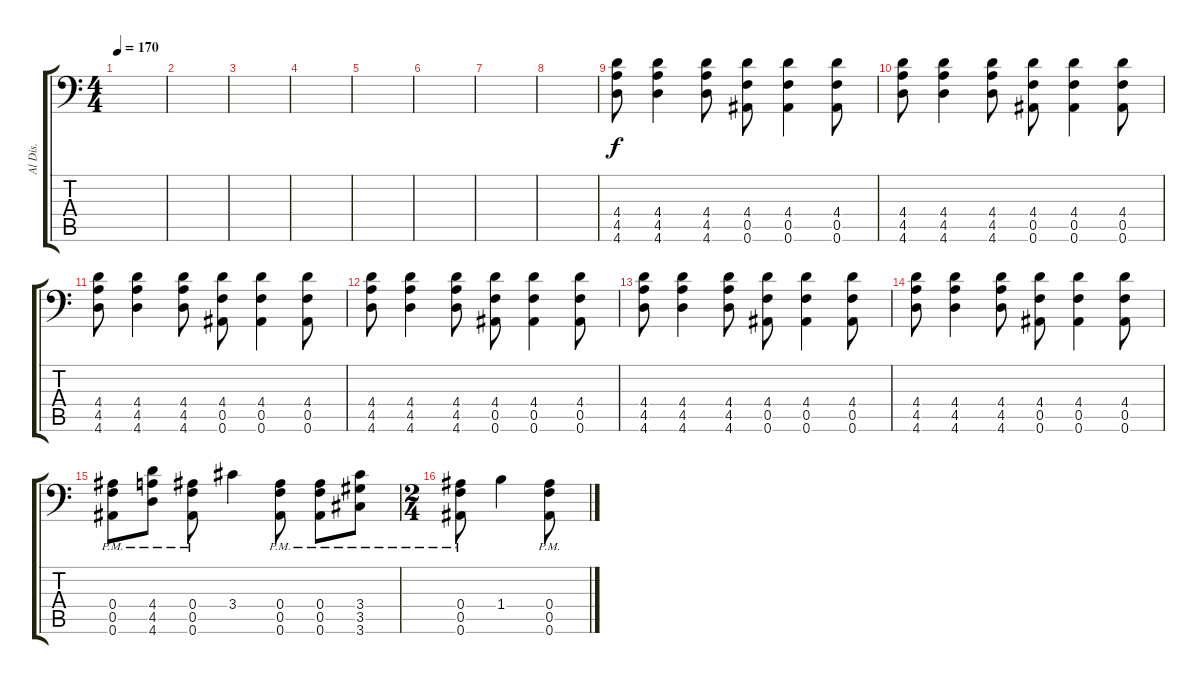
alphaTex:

\track ("Al Dis." "Al Dis.") {instrument distortionguitar}
\staff {score tabs}
\tuning (C4 G3 Eb3 Bb2 F2 Bb1) {hide}
\ts (4 4)
\tempo 170
\clef f4
\ks c
|
|
|
|
|
|
|
|
(4.4 4.5 4.6).8 (4.4 4.5 4.6).4 (4.4 4.5 4.6).8 (4.4 0.5 0.6).8 (4.4 0.5 0.6).4 (4.4 0.5 0.6).8 |
(4.4 4.5 4.6).8 (4.4 4.5 4.6).4 (4.4 4.5 4.6).8 (4.4 0.5 0.6).8 (4.4 0.5 0.6).4 (4.4 0.5 0.6).8 |
(4.4 4.5 4.6).8 (4.4 4.5 4.6).4 (4.4 4.5 4.6).8 (4.4 0.5 0.6).8 (4.4 0.5 0.6).4 (4.4 0.5 0.6).8 |
(4.4 4.5 4.6).8 (4.4 4.5 4.6).4 (4.4 4.5 4.6).8 (4.4 0.5 0.6).8 (4.4 0.5 0.6).4 (4.4 0.5 0.6).8 |
(4.4 4.5 4.6).8 (4.4 4.5 4.6).4 (4.4 4.5 4.6).8 (4.4 0.5 0.6).8 (4.4 0.5 0.6).4 (4.4 0.5 0.6).8 |
(4.4 4.5 4.6).8 (4.4 4.5 4.6).4 (4.4 4.5 4.6).8 (4.4 0.5 0.6).8 (4.4 0.5 0.6).4 (4.4 0.5 0.6).8 |
(0.4{pm} 0.5{pm} 0.6{pm}).8 (4.4{pm} 4.5{pm} 4.6{pm}).8 (0.4{pm} 0.5{pm} 0.6{pm}).8 3.4.4 (0.4{pm} 0.5{pm} 0.6{pm}).8 (0.4{pm} 0.5{pm} 0.6{pm}).8 (3.4{pm} 3.5{pm} 3.6{pm}).8 |
\ts (2 4)
(0.4{pm} 0.5{pm} 0.6{pm}).8 1.4.4 (0.4{pm} 0.5{pm} 0.6{pm}).8
